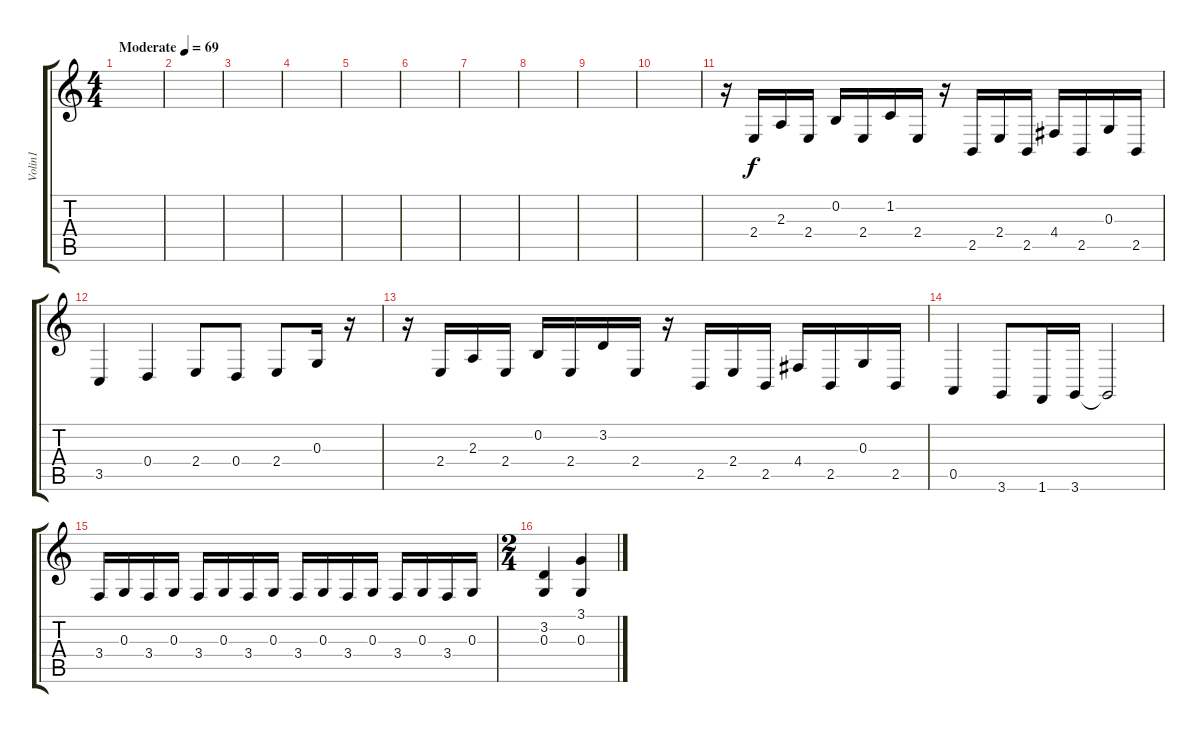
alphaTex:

\track ("Volin1" "Volin1") {instrument stringensemble1}
\staff {score tabs}
\tuning (E4 B3 G3 D3 A2 E2) {hide}
\ts (4 4)
\tempo (69 "Moderate")
\clef g2
\ks c
|
|
|
|
|
|
|
|
|
|
r.16 2.4.16 2.3.16 2.4.16{txt ""} 0.2.16 2.4.16 1.2.16 2.4.16 r.16 2.5.16 2.4.16 2.5.16 4.4.16 2.5.16 0.3.16 2.5.16 |
3.5.4 0.4.4 2.4.8 0.4.8 2.4.8 0.3.16 r.16 |
r.16 2.4.16 2.3.16 2.4.16 0.2.16 2.4.16 3.2.16 2.4.16 r.16 2.5.16 2.4.16 2.5.16 4.4.16 2.5.16 0.3.16 2.5.16 |
0.5.4 3.6.8 1.6.16 3.6.16 3.6{t}.2 |
3.4.16 0.3.16 3.4.16 0.3.16 3.4.16 0.3.16 3.4.16 0.3.16 3.4.16 0.3.16 3.4.16 0.3.16 3.4.16 0.3.16 3.4.16 0.3.16 |
\ts (2 4)
(3.2 0.3).4 (3.1 0.3).4
